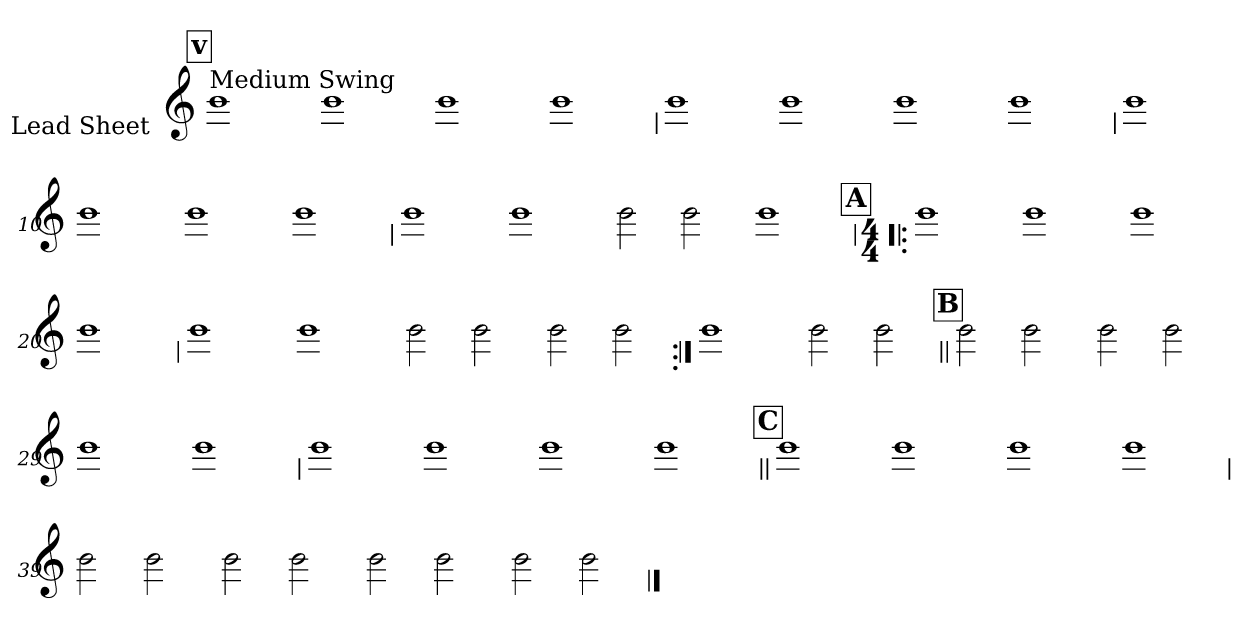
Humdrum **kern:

**kern
*part1
*staff1
*I"Lead Sheet
*stria0
*clefG2
*k[]
*C:
!!LO:REH:place=s1:a:t=v
=1||
!LO:TX:a:t=Medium Swing
1b
=2-
1b
=3-
1b
=4-
1b
!!LO:LB:g=z
=5
1b
=6-
1b
=7-
1b
=8-
1b
!!LO:LB:g=z
=9
1b
=10-
1b
=11-
1b
=12-
1b
!!LO:LB:g=z
=13
1b
=14-
1b
=15-
2b
2b
=16-
1b
!!LO:LB:g=z
!!LO:REH:place=s1:a:t=A
=17!|:
*M4/4
1b
=18-
1b
=19-
1b
=20-
1b
!!LO:LB:g=z
=21
1b
=22-
1b
=23-
2b
2b
=24-
2b
2b
!!LO:LB:g=z
=25:|!
1b
=26-
2b
2b
!!LO:LB:g=z
!!LO:REH:place=s1:a:t=B
=27||
2b
2b
=28-
2b
2b
=29-
1b
=30-
1b
!!LO:LB:g=z
=31
1b
=32-
1b
=33-
1b
=34-
1b
!!LO:LB:g=z
!!LO:REH:place=s1:a:t=C
=35||
1b
=36-
1b
=37-
1b
=38-
1b
!!LO:LB:g=z
=39
2b
2b
=40-
2b
2b
=41-
2b
2b
=42-
2b
2b
==
*-
